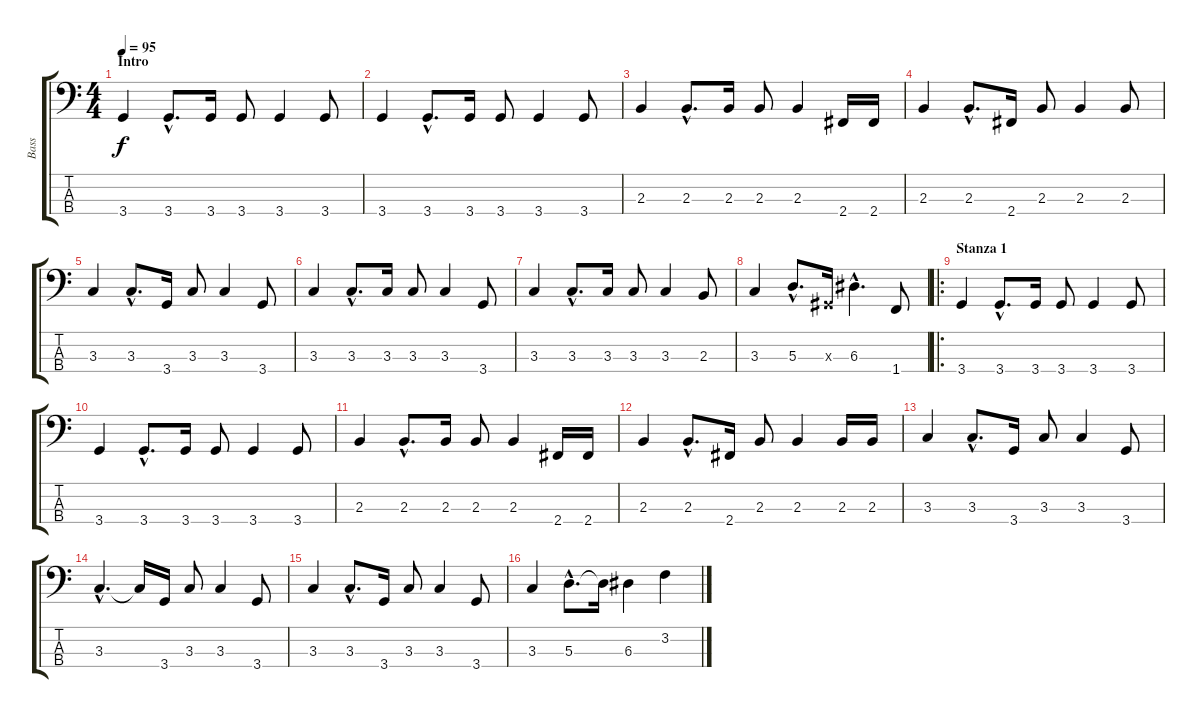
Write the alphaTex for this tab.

\track ("Bass" "Bass") {instrument electricbassfinger}
\staff {score tabs}
\tuning (G2 D2 A1 E1) {hide}
\ts (4 4)
\section ("" "Intro")
\tempo 95
\clef f4
\ks c
3.4.4{dy f instrument electricbassfinger} 3.4{hac}.8{d} 3.4.16 3.4.8 3.4.4 3.4.8 |
3.4.4 3.4{hac}.8{d} 3.4.16 3.4.8 3.4.4 3.4.8 |
2.3.4 2.3{hac}.8{d} 2.3.16 2.3.8 2.3.4 2.4.16 2.4.16 |
2.3.4 2.3{hac}.8{d} 2.4.16 2.3.8 2.3.4 2.3.8 |
3.3.4 3.3{hac}.8{d} 3.4.16 3.3.8 3.3.4 3.4.8 |
3.3.4 3.3{hac}.8{d} 3.3.16 3.3.8 3.3.4 3.4.8 |
3.3.4 3.3{hac}.8{d} 3.3.16 3.3.8 3.3.4 2.3.8 |
3.3.4 5.3{hac}.8{d} -1.3{x}.16 6.3{hac}.4{d} 1.4.8 |
\ro
\section ("" "Stanza 1")
3.4.4 3.4{hac}.8{d} 3.4.16 3.4.8 3.4.4 3.4.8 |
3.4.4 3.4{hac}.8{d} 3.4.16 3.4.8 3.4.4 3.4.8 |
2.3.4 2.3{hac}.8{d} 2.3.16 2.3.8 2.3.4 2.4.16 2.4.16 |
2.3.4 2.3{hac}.8{d} 2.4.16 2.3.8 2.3.4 2.3.16 2.3.16 |
3.3.4 3.3{hac}.8{d} 3.4.16 3.3.8 3.3.4 3.4.8 |
3.3{hac}.4{d} 3.3{t}.16 3.4.16 3.3.8 3.3.4 3.4.8 |
3.3.4 3.3{hac}.8{d} 3.4.16 3.3.8 3.3.4 3.4.8 |
3.3.4 5.3{hac}.8{d} 5.3{t}.16 6.3.4 3.2.4
